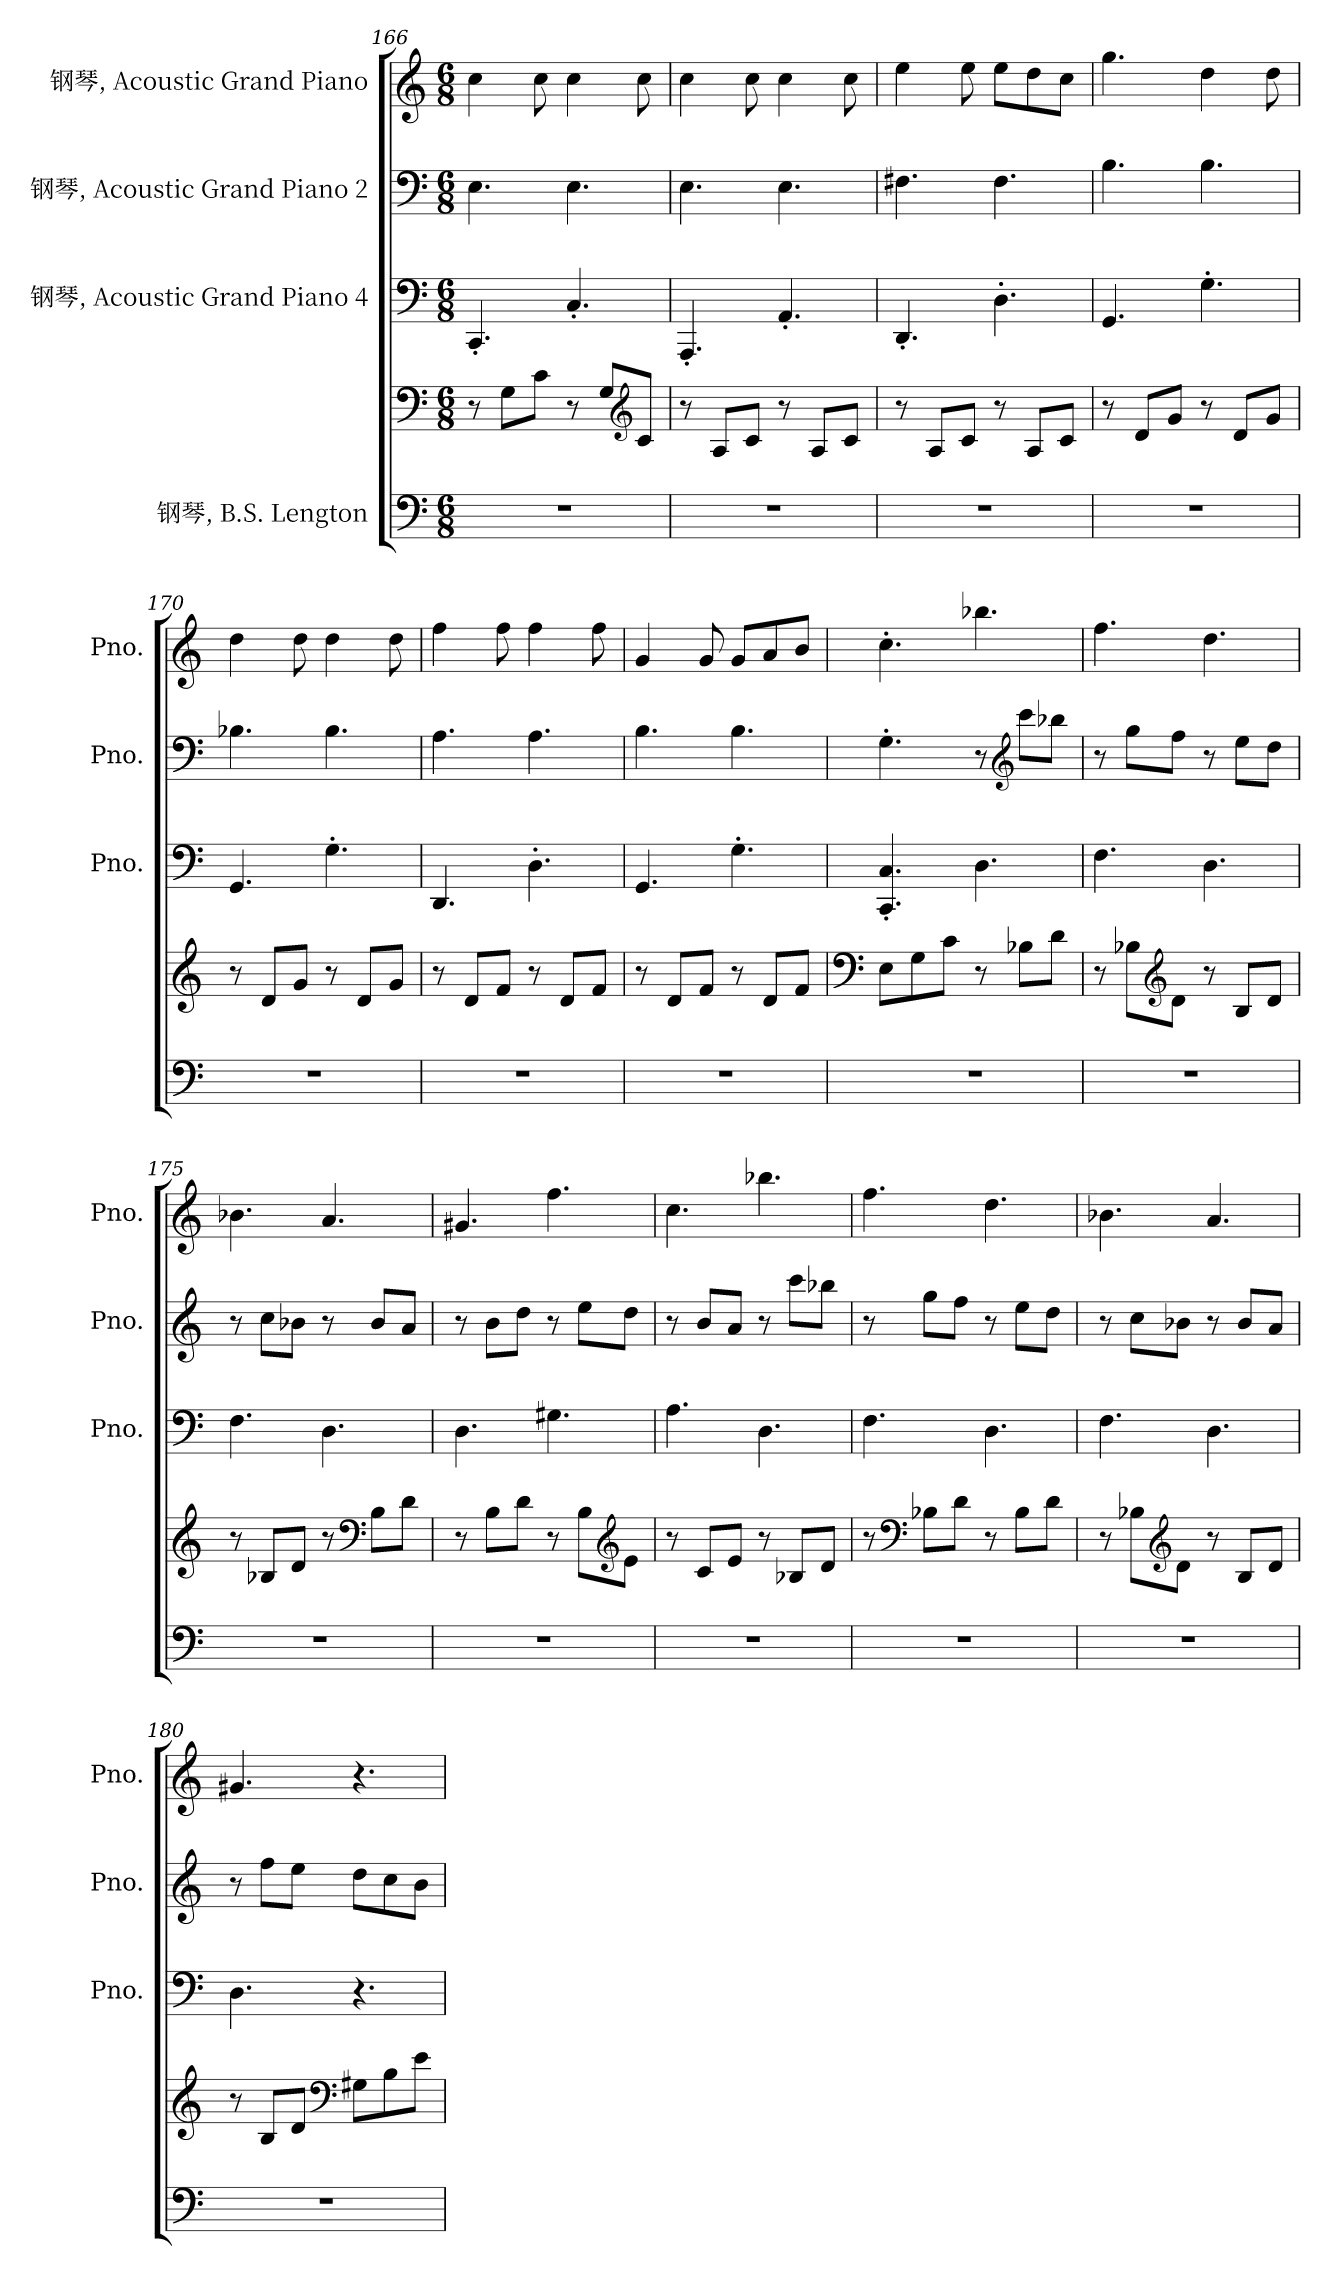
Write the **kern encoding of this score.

**kern	**kern	**kern	**kern	**kern
*part4	*part4	*part3	*part2	*part1
*staff5	*staff4	*staff3	*staff2	*staff1
*I"钢琴, B.S. Lengton	*	*I"钢琴, Acoustic Grand Piano 4	*I"钢琴, Acoustic Grand Piano 2	*I"钢琴, Acoustic Grand Piano
*	*	*I'Pno.	*I'Pno.	*I'Pno.
*clefF4	*clefF4	*clefF4	*clefF4	*clefG2
*k[]	*k[]	*k[]	*k[]	*k[]
*M6/8	*M6/8	*M6/8	*M6/8	*M6/8
=166	=166	=166	=166	=166
2.r	8r	4.CC'/	4.E\	4cc\
.	8G\L	.	.	.
.	8c\J	.	.	8cc\
.	8r	4.C'/	4.E\	4cc\
.	8G/L	.	.	.
*	*clefG2	*	*	*
.	8c/J	.	.	8cc\
=167	=167	=167	=167	=167
2.r	8r	4.AAA'/	4.E\	4cc\
.	8A/L	.	.	.
.	8c/J	.	.	8cc\
.	8r	4.AA'/	4.E\	4cc\
.	8A/L	.	.	.
.	8c/J	.	.	8cc\
!!LO:LB:g=z
=168	=168	=168	=168	=168
2.r	8r	4.DD'/	4.F#X\	4ee\
.	8A/L	.	.	.
.	8c/J	.	.	8ee\
.	8r	4.D'\	4.F#\	8ee\L
.	8A/L	.	.	8dd\
.	8c/J	.	.	8cc\J
=169	=169	=169	=169	=169
2.r	8r	4.GG/	4.B\	4.gg\
.	8d/L	.	.	.
.	8g/J	.	.	.
.	8r	4.G'\	4.B\	4dd\
.	8d/L	.	.	.
.	8g/J	.	.	8dd\
=170	=170	=170	=170	=170
2.r	8r	4.GG/	4.B-X\	4dd\
.	8d/L	.	.	.
.	8g/J	.	.	8dd\
.	8r	4.G'\	4.B-\	4dd\
.	8d/L	.	.	.
.	8g/J	.	.	8dd\
=171	=171	=171	=171	=171
2.r	8r	4.DD/	4.A\	4ff\
.	8d/L	.	.	.
.	8f/J	.	.	8ff\
.	8r	4.D'\	4.A\	4ff\
.	8d/L	.	.	.
.	8f/J	.	.	8ff\
=172	=172	=172	=172	=172
2.r	8r	4.GG/	4.B\	4g/
.	8d/L	.	.	.
.	8f/J	.	.	8g/
.	8r	4.G'\	4.B\	8g/L
.	8d/L	.	.	8a/
.	8f/J	.	.	8b/J
!!LO:PB:g=z
=173	=173	=173	=173	=173
*	*clefF4	*	*	*
2.r	8E\L	4.CC/' 4.C/'	4.G'\	4.cc'\
.	8G\	.	.	.
.	8c\J	.	.	.
.	8r	4.D\	8r	4.bb-X\
*	*	*	*clefG2	*
.	8B-X\L	.	8ccc\L	.
.	8d\J	.	8bb-X\J	.
=174	=174	=174	=174	=174
2.r	8r	4.F\	8r	4.ff\
.	8B-X\L	.	8gg\L	.
*	*clefG2	*	*	*
.	8d\J	.	8ff\J	.
.	8r	4.D\	8r	4.dd\
.	8B-/L	.	8ee\L	.
.	8d/J	.	8dd\J	.
=175	=175	=175	=175	=175
2.r	8r	4.F\	8r	4.b-X\
.	8B-X/L	.	8cc\L	.
.	8d/J	.	8b-X\J	.
.	8r	4.D\	8r	4.a/
*	*clefF4	*	*	*
.	8B-\L	.	8b-/L	.
.	8d\J	.	8a/J	.
=176	=176	=176	=176	=176
2.r	8r	4.D\	8r	4.g#X/
.	8B\L	.	8b\L	.
.	8d\J	.	8dd\J	.
.	8r	4.G#X\	8r	4.ff\
.	8B\L	.	8ee\L	.
*	*clefG2	*	*	*
.	8e\J	.	8dd\J	.
=177	=177	=177	=177	=177
2.r	8r	4.A\	8r	4.cc\
.	8c/L	.	8b/L	.
.	8e/J	.	8a/J	.
.	8r	4.D\	8r	4.bb-X\
.	8B-X/L	.	8ccc\L	.
.	8d/J	.	8bb-X\J	.
!!LO:LB:g=z
=178	=178	=178	=178	=178
2.r	8r	4.F\	8r	4.ff\
*	*clefF4	*	*	*
.	8B-X\L	.	8gg\L	.
.	8d\J	.	8ff\J	.
.	8r	4.D\	8r	4.dd\
.	8B-\L	.	8ee\L	.
.	8d\J	.	8dd\J	.
=179	=179	=179	=179	=179
2.r	8r	4.F\	8r	4.b-X\
.	8B-X\L	.	8cc\L	.
*	*clefG2	*	*	*
.	8d\J	.	8b-X\J	.
.	8r	4.D\	8r	4.a/
.	8B-/L	.	8b-/L	.
.	8d/J	.	8a/J	.
=180	=180	=180	=180	=180
2.r	8r	4.D\	8r	4.g#X/
.	8B/L	.	8ff\L	.
.	8d/J	.	8ee\J	.
*	*clefF4	*	*	*
.	8G#X\L	4.r	8dd\L	4.r
.	8B\	.	8cc\	.
.	8e\J	.	8b\J	.
=	=	=	=	=
*-	*-	*-	*-	*-
